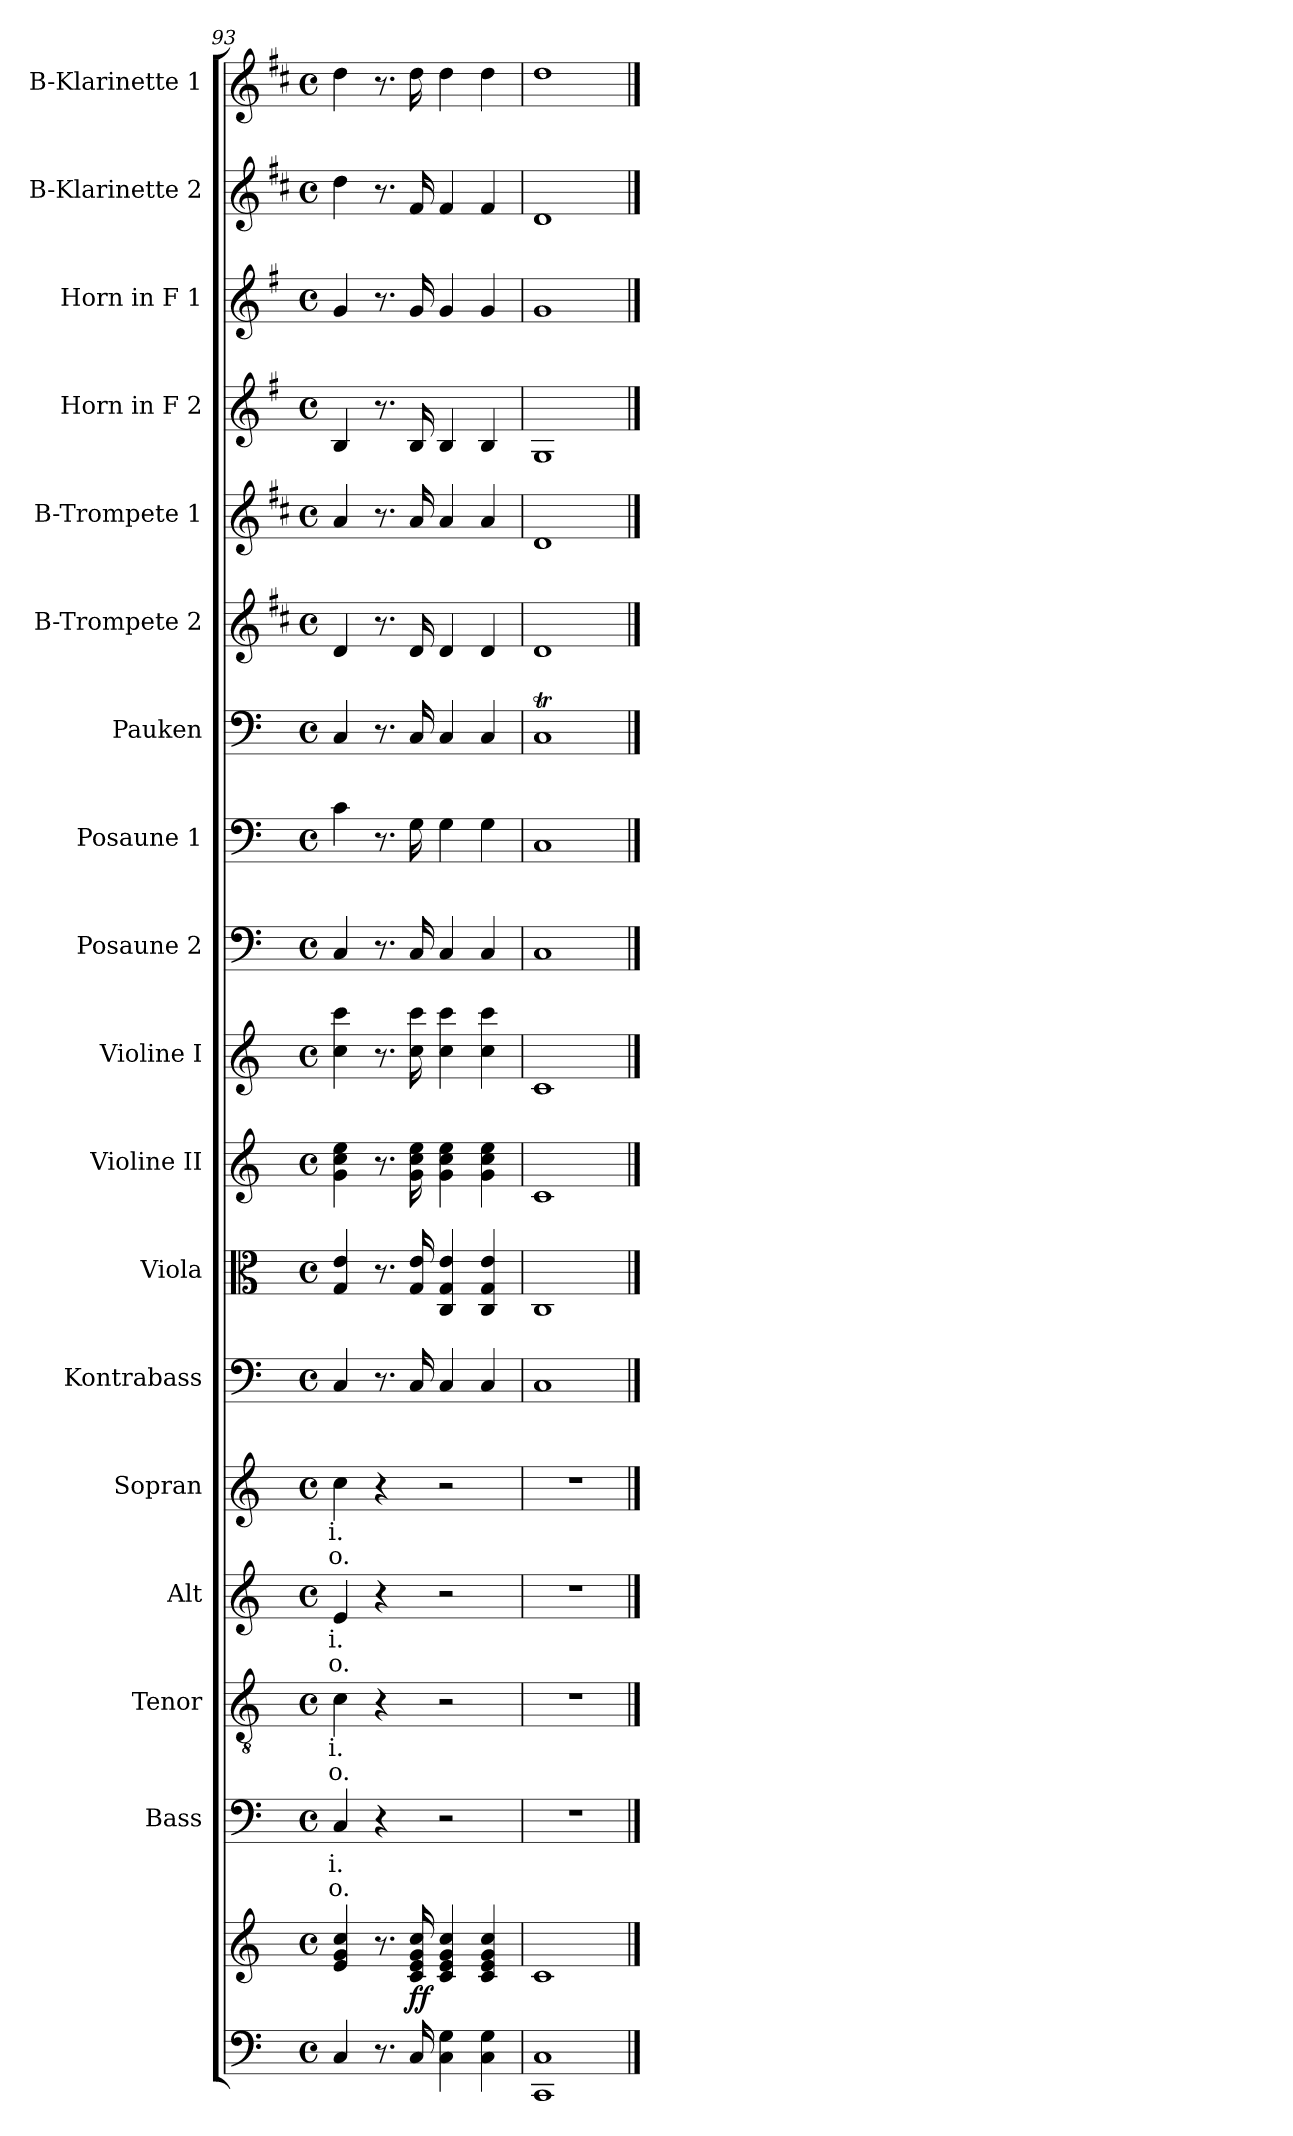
**kern	**kern	**dynam	**kern	**text	**text	**kern	**text	**text	**kern	**text	**text	**kern	**text	**text	**kern	**kern	**kern	**kern	**kern	**kern	**kern	**kern	**kern	**kern	**kern	**kern	**kern
*part18	*part18	*part18	*part17	*part17	*part17	*part16	*part16	*part16	*part15	*part15	*part15	*part14	*part14	*part14	*part13	*part12	*part11	*part10	*part9	*part8	*part7	*part6	*part5	*part4	*part3	*part2	*part1
*staff19	*staff18	*staff18/19	*staff17	*staff17	*staff17	*staff16	*staff16	*staff16	*staff15	*staff15	*staff15	*staff14	*staff14	*staff14	*staff13	*staff12	*staff11	*staff10	*staff9	*staff8	*staff7	*staff6	*staff5	*staff4	*staff3	*staff2	*staff1
*	*	*	*I"Bass	*	*	*I"Tenor	*	*	*I"Alt	*	*	*I"Sopran	*	*	*I"Kontrabass	*I"Viola	*I"Violine II	*I"Violine I	*I"Posaune 2	*I"Posaune 1	*I"Pauken	*I"B-Trompete 2	*I"B-Trompete 1	*I"Horn in F 2	*I"Horn in F 1	*I"B-Klarinette 2	*I"B-Klarinette 1
*	*	*	*I'B.	*	*	*I'T.	*	*	*I'A.	*	*	*I'S.	*	*	*I'Kb.	*I'Vla.	*I'Vl. II	*I'Vl. I	*I'Pos. 2	*I'Pos. 1	*I'Pk.	*I'B Trp. 2	*I'B Trp. 1	*	*	*I'Kl. 2	*I'Kl. 1
*clefF4	*clefG2	*	*clefF4	*	*	*clefGv2	*	*	*clefG2	*	*	*clefG2	*	*	*clefF4	*clefC3	*clefG2	*clefG2	*clefF4	*clefF4	*clefF4	*clefG2	*clefG2	*clefG2	*clefG2	*clefG2	*clefG2
*	*	*	*	*	*	*	*	*	*	*	*	*	*	*	*ITrd7c12	*	*	*	*	*	*	*ITrd1c2	*ITrd1c2	*ITrd4c7	*ITrd4c7	*ITrd1c2	*ITrd1c2
*k[]	*k[]	*	*k[]	*	*	*k[]	*	*	*k[]	*	*	*k[]	*	*	*k[]	*k[]	*k[]	*k[]	*k[]	*k[]	*k[]	*k[]	*k[]	*k[]	*k[]	*k[]	*k[]
*C:	*C:	*	*C:	*	*	*C:	*	*	*C:	*	*	*C:	*	*	*C:	*C:	*C:	*C:	*C:	*C:	*C:	*C:	*C:	*C:	*C:	*C:	*C:
*M4/4	*M4/4	*	*M4/4	*	*	*M4/4	*	*	*M4/4	*	*	*M4/4	*	*	*M4/4	*M4/4	*M4/4	*M4/4	*M4/4	*M4/4	*M4/4	*M4/4	*M4/4	*M4/4	*M4/4	*M4/4	*M4/4
*met(c)	*met(c)	*	*met(c)	*	*	*met(c)	*	*	*met(c)	*	*	*met(c)	*	*	*met(c)	*met(c)	*met(c)	*met(c)	*met(c)	*met(c)	*met(c)	*met(c)	*met(c)	*met(c)	*met(c)	*met(c)	*met(c)
=93	=93	=93	=93	=93	=93	=93	=93	=93	=93	=93	=93	=93	=93	=93	=93	=93	=93	=93	=93	=93	=93	=93	=93	=93	=93	=93	=93
!	!	!	!	!LO:LY:b	!LO:LY:b	!	!LO:LY:b	!LO:LY:b	!	!LO:LY:b	!LO:LY:b	!	!LO:LY:b	!LO:LY:b	!	!	!	!	!	!	!	!	!	!	!	!	!
4C/	4e/ 4g/ 4cc/	.	4C/	-i.	-o.	4c\	-i.	-o.	4e/	-i.	-o.	4cc\	-i.	-o.	4CC/	4G/ 4e/	4g\ 4cc\ 4ee\	4cc\ 4ccc\	4C/	4c\	4C/	4c/	4g/	4E/	4c/	4cc\	4cc\
8.r	8.r	.	4r	.	.	4r	.	.	4r	.	.	4r	.	.	8.r	8.r	8.r	8.r	8.r	8.r	8.r	8.r	8.r	8.r	8.r	8.r	8.r
!	!	!LO:DY:b	!	!	!	!	!	!	!	!	!	!	!	!	!	!	!	!	!	!	!	!	!	!	!	!	!
16C/	16c/ 16e/ 16g/ 16cc/	ff	.	.	.	.	.	.	.	.	.	.	.	.	16CC/	16G/ 16e/	16g\ 16cc\ 16ee\	16cc\ 16ccc\	16C/	16G\	16C/	16c/	16g/	16E/	16c/	16e/	16cc\
4C\ 4G\	4c/ 4e/ 4g/ 4cc/	.	2r	.	.	2r	.	.	2r	.	.	2r	.	.	4CC/	4C/ 4G/ 4e/	4g\ 4cc\ 4ee\	4cc\ 4ccc\	4C/	4G\	4C/	4c/	4g/	4E/	4c/	4e/	4cc\
4C\ 4G\	4c/ 4e/ 4g/ 4cc/	.	.	.	.	.	.	.	.	.	.	.	.	.	4CC/	4C/ 4G/ 4e/	4g\ 4cc\ 4ee\	4cc\ 4ccc\	4C/	4G\	4C/	4c/	4g/	4E/	4c/	4e/	4cc\
=94	=94	=94	=94	=94	=94	=94	=94	=94	=94	=94	=94	=94	=94	=94	=94	=94	=94	=94	=94	=94	=94	=94	=94	=94	=94	=94	=94
1CC 1C	1c	.	1r	.	.	1r	.	.	1r	.	.	1r	.	.	1CC	1C	1c	1c	1C	1C	1CT	1c	1c	1C	1c	1c	1cc
==	==	==	==	==	==	==	==	==	==	==	==	==	==	==	==	==	==	==	==	==	==	==	==	==	==	==	==
*-	*-	*-	*-	*-	*-	*-	*-	*-	*-	*-	*-	*-	*-	*-	*-	*-	*-	*-	*-	*-	*-	*-	*-	*-	*-	*-	*-
